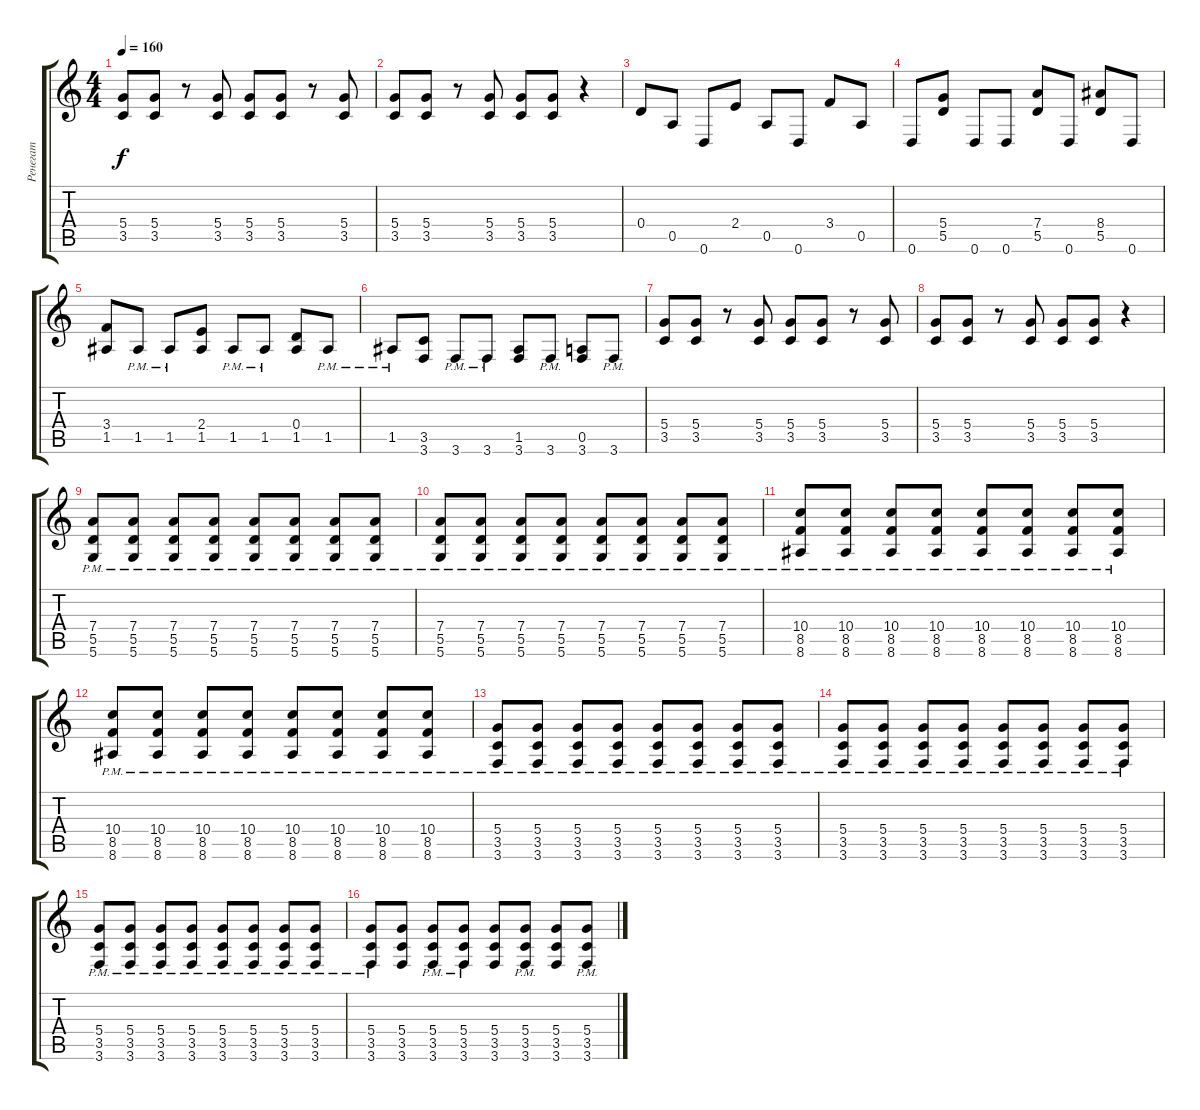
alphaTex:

\track ("Ренегат" "Ренегат") {instrument distortionguitar}
\staff {score tabs}
\tuning (E4 B3 G3 D3 A2 D2) {hide}
\ts (4 4)
\tempo 160
\clef g2
\ks c
(5.4 3.5).8{dy f} (5.4 3.5).8 r.8 (5.4 3.5).8 (5.4 3.5).8 (5.4 3.5).8 r.8 (5.4 3.5).8 |
(5.4 3.5).8 (5.4 3.5).8 r.8 (5.4 3.5).8 (5.4 3.5).8 (5.4 3.5).8 r.4 |
0.4.8 0.5.8 0.6.8 2.4.8 0.5.8 0.6.8 3.4.8 0.5.8 |
0.6.8 (5.4 5.5).8 0.6.8 0.6.8 (7.4 5.5).8 0.6.8 (8.4 5.5).8 0.6.8 |
(3.4 1.5).8 1.5{pm}.8 1.5{pm}.8 (2.4 1.5).8 1.5{pm}.8 1.5{pm}.8 (0.4 1.5).8 1.5{pm}.8 |
1.5{pm}.8 (3.5 3.6).8 3.6{pm}.8 3.6{pm}.8 (1.5 3.6).8 3.6{pm}.8 (0.5 3.6).8 3.6{pm}.8 |
(5.4 3.5).8 (5.4 3.5).8 r.8 (5.4 3.5).8 (5.4 3.5).8 (5.4 3.5).8 r.8 (5.4 3.5).8 |
(5.4 3.5).8 (5.4 3.5).8 r.8 (5.4 3.5).8 (5.4 3.5).8 (5.4 3.5).8 r.4 |
(7.4{pm} 5.5{pm} 5.6{pm}).8 (7.4{pm} 5.5{pm} 5.6{pm}).8 (7.4{pm} 5.5{pm} 5.6{pm}).8 (7.4{pm} 5.5{pm} 5.6{pm}).8 (7.4{pm} 5.5{pm} 5.6{pm}).8 (7.4{pm} 5.5{pm} 5.6{pm}).8 (7.4{pm} 5.5{pm} 5.6{pm}).8 (7.4{pm} 5.5{pm} 5.6{pm}).8 |
(7.4{pm} 5.5{pm} 5.6{pm}).8 (7.4{pm} 5.5{pm} 5.6{pm}).8 (7.4{pm} 5.5{pm} 5.6{pm}).8 (7.4{pm} 5.5{pm} 5.6{pm}).8 (7.4{pm} 5.5{pm} 5.6{pm}).8 (7.4{pm} 5.5{pm} 5.6{pm}).8 (7.4{pm} 5.5{pm} 5.6{pm}).8 (7.4{pm} 5.5{pm} 5.6{pm}).8 |
(10.4{pm} 8.5{pm} 8.6{pm}).8 (10.4{pm} 8.5{pm} 8.6{pm}).8 (10.4{pm} 8.5{pm} 8.6{pm}).8 (10.4{pm} 8.5{pm} 8.6{pm}).8 (10.4{pm} 8.5{pm} 8.6{pm}).8 (10.4{pm} 8.5{pm} 8.6{pm}).8 (10.4{pm} 8.5{pm} 8.6{pm}).8 (10.4{pm} 8.5{pm} 8.6{pm}).8 |
(10.4{pm} 8.5{pm} 8.6{pm}).8 (10.4{pm} 8.5{pm} 8.6{pm}).8 (10.4{pm} 8.5{pm} 8.6{pm}).8 (10.4{pm} 8.5{pm} 8.6{pm}).8 (10.4{pm} 8.5{pm} 8.6{pm}).8 (10.4{pm} 8.5{pm} 8.6{pm}).8 (10.4{pm} 8.5{pm} 8.6{pm}).8 (10.4{pm} 8.5{pm} 8.6{pm}).8 |
(5.4{pm} 3.5{pm} 3.6{pm}).8 (5.4{pm} 3.5{pm} 3.6{pm}).8 (5.4{pm} 3.5{pm} 3.6{pm}).8 (5.4{pm} 3.5{pm} 3.6{pm}).8 (5.4{pm} 3.5{pm} 3.6{pm}).8 (5.4{pm} 3.5{pm} 3.6{pm}).8 (5.4{pm} 3.5{pm} 3.6{pm}).8 (5.4{pm} 3.5{pm} 3.6{pm}).8 |
(5.4{pm} 3.5{pm} 3.6{pm}).8 (5.4{pm} 3.5{pm} 3.6{pm}).8 (5.4{pm} 3.5{pm} 3.6{pm}).8 (5.4{pm} 3.5{pm} 3.6{pm}).8 (5.4{pm} 3.5{pm} 3.6{pm}).8 (5.4{pm} 3.5{pm} 3.6{pm}).8 (5.4{pm} 3.5{pm} 3.6{pm}).8 (5.4{pm} 3.5{pm} 3.6{pm}).8 |
(5.4{pm} 3.5{pm} 3.6{pm}).8 (5.4{pm} 3.5{pm} 3.6{pm}).8 (5.4{pm} 3.5{pm} 3.6{pm}).8 (5.4{pm} 3.5{pm} 3.6{pm}).8 (5.4{pm} 3.5{pm} 3.6{pm}).8 (5.4{pm} 3.5{pm} 3.6{pm}).8 (5.4{pm} 3.5{pm} 3.6{pm}).8 (5.4{pm} 3.5{pm} 3.6{pm}).8 |
(5.4{pm} 3.5{pm} 3.6{pm}).8 (5.4 3.5 3.6).8 (5.4{pm} 3.5{pm} 3.6{pm}).8 (5.4{pm} 3.5{pm} 3.6{pm}).8 (5.4 3.5 3.6).8 (5.4{pm} 3.5{pm} 3.6{pm}).8 (5.4 3.5 3.6).8 (5.4{pm} 3.5{pm} 3.6{pm}).8
